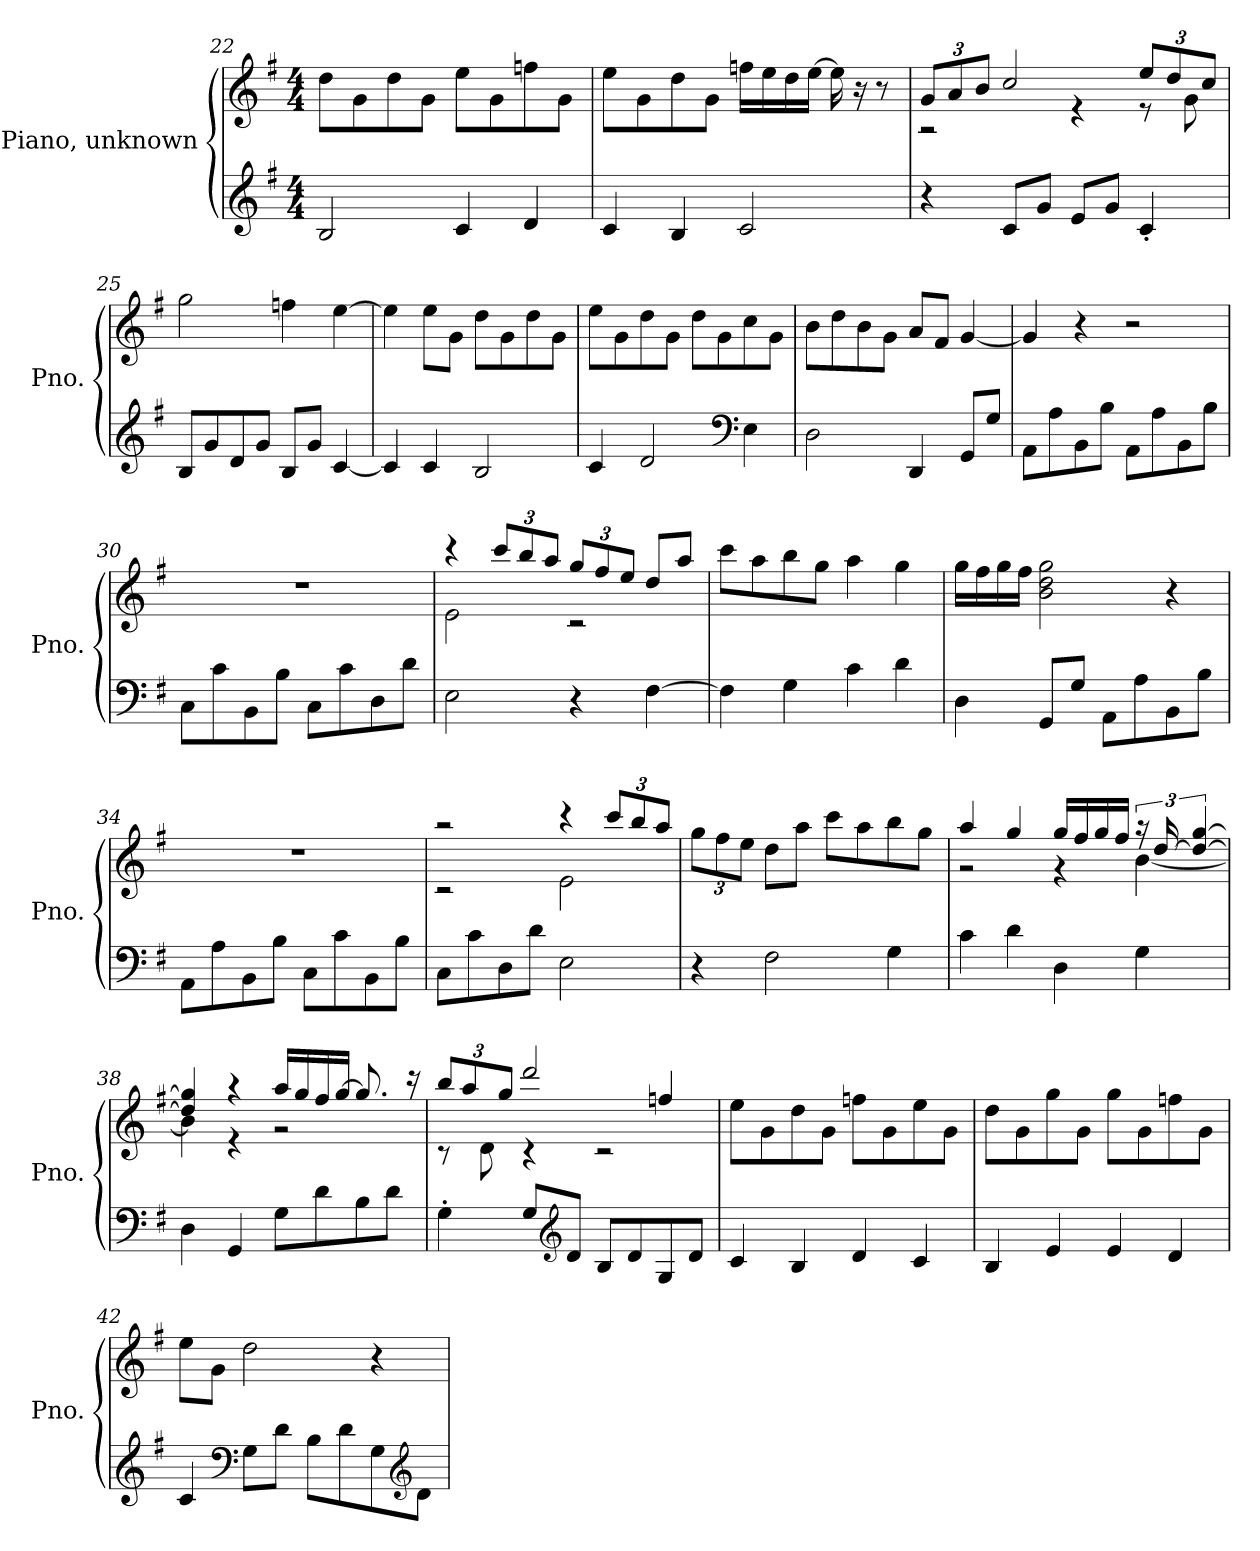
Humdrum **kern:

**kern	**kern
*part1	*part1
*staff2	*staff1
*I"Piano, unknown	*
*I'Pno.	*
*clefG2	*clefG2
*k[f#]	*k[f#]
*M4/4	*M4/4
=22	=22
2B/	8dd\L
.	8g\
.	8dd\
.	8g\J
4c/	8ee\L
.	8g\
4d/	8ffn\
.	8g\J
!!LO:LB:g=z
=23	=23
4c/	8ee\L
.	8g\
4B/	8dd\
.	8g\J
2c/	16ffn\LL
.	16ee\
.	16dd\
.	[16ee\JJ
.	16ee\]
.	16r
.	8r
=24	=24
*	*Xbrackettup
*	*^
4r	12g/L	2r
.	12a/	.
.	12b/J	.
8c/L	2cc/	.
8g/J	.	.
8e/L	.	4r
8g/J	.	.
4c'/	12ee/L	8r
.	12dd/	.
.	.	8g\
.	12cc/J	.
*	*v	*v
=25	=25
8B/L	2gg\
8g/	.
8d/	.
8g/J	.
8B/L	4ffn\
8g/J	.
[4c/	[4ee\
=26	=26
4c/]	4ee\]
4c/	8ee\L
.	8g\J
2B/	8dd\L
.	8g\
.	8dd\
.	8g\J
!!LO:PB:g=z
=27	=27
4c/	8ee\L
.	8g\
2d/	8dd\
.	8g\J
.	8dd\L
.	8g\
*clefF4	*
4E\	8cc\
.	8g\J
=28	=28
2D\	8b\L
.	8dd\
.	8b\
.	8g\J
4DD/	8a/L
.	8f#/J
8GG/L	[4g/
8G/J	.
=29	=29
8AA\L	4g/]
8A\	.
8BB\	4r
8B\J	.
8AA\L	2r
8A\	.
8BB\	.
8B\J	.
=30	=30
8C\L	1r
8c\	.
8BB\	.
8B\J	.
8C\L	.
8c\	.
8D\	.
8d\J	.
=31	=31
*	*^
2E\	4r	2e\
.	12ccc/L	.
.	12bb/	.
.	12aa/J	.
4r	12gg/L	2r
.	12ff#/	.
.	12ee/J	.
[4F#\	8dd/L	.
.	8aa/J	.
*	*v	*v
!!LO:LB:g=z
=32	=32
4F#\]	8ccc\L
.	8aa\
4G\	8bb\
.	8gg\J
4c\	4aa\
4d\	4gg\
=33	=33
4D\	16gg\LL
.	16ff#\
.	16gg\
.	16ff#\JJ
8GG/L	2b\ 2dd\ 2gg\
8G/J	.
8AA\L	.
8A\	.
8BB\	4r
8B\J	.
=34	=34
8AA\L	1r
8A\	.
8BB\	.
8B\J	.
8C\L	.
8c\	.
8BB\	.
8B\J	.
=35	=35
*	*^
8C\L	2r	2r
8c\	.	.
8D\	.	.
8d\J	.	.
2E\	4r	2e\
.	12ccc/L	.
.	12bb/	.
.	12aa/J	.
*	*v	*v
!!LO:LB:g=z
=36	=36
4r	12gg\L
.	12ff#\
.	12ee\J
2F#\	8dd\L
.	8aa\J
.	8ccc\L
.	8aa\
4G\	8bb\
.	8gg\J
=37	=37
*	*^
4c\	4aa/	2r
4d\	4gg/	.
4D\	16gg/LL	4r
.	16ff#/	.
.	16gg/	.
.	16ff#/JJ	.
*	*brackettup	*
4G\	24r	[4b\
.	[24dd/	.
.	6dd/_ [6gg/	.
=38	=38	=38
4D\	4dd/] 4gg/]	4b\]
4GG/	4r	4r
8G\L	16aa/LL	2r
.	16gg/	.
8d\	16ff#/	.
.	[16gg/JJ	.
8B\	8.gg/]	.
8d\J	.	.
.	16r	.
=39	=39	=39
*	*Xbrackettup	*
4G'\	12bb/L	8r
.	12aa/	.
.	.	8d\
.	12gg/J	.
8G/L	2ddd/	4r
*clefG2	*	*
8d/J	.	.
8B/L	.	2r
8d/	.	.
8G/	4ffn/	.
8d/J	.	.
*	*v	*v
!!LO:LB:g=z
=40	=40
4c/	8ee\L
.	8g\
4B/	8dd\
.	8g\J
4d/	8ffn\L
.	8g\
4c/	8ee\
.	8g\J
=41	=41
4B/	8dd\L
.	8g\
4e/	8gg\
.	8g\J
4e/	8gg\L
.	8g\
4d/	8ffn\
.	8g\J
=42	=42
4c/	8ee\L
.	8g\J
*clefF4	*
8G\L	2dd\
8d\J	.
8B\L	.
8d\	.
8G\	4r
*clefG2	*
8d\J	.
=	=
*-	*-
